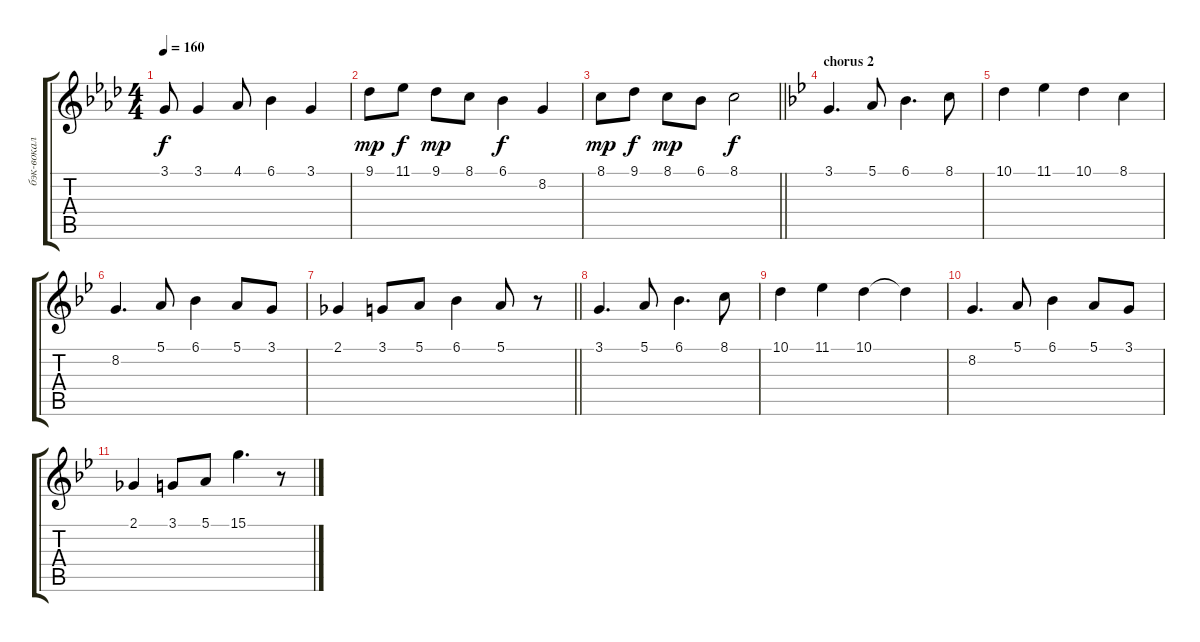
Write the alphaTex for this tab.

\track ("бэк-вокал" "бэк-вокал") {instrument fx7echoes}
\staff {score tabs}
\tuning (E4 B3 G3 D3 A2 E2) {hide}
\ts (4 4)
\tempo 160
\clef g2
\ks fminor
3.1.8{dy f} 3.1.4 4.1.8 6.1.4 3.1.4 |
9.1.8{dy mp} 11.1.8{dy f} 9.1.8{dy mp} 8.1.8 6.1.4{dy f} 8.2.4 |
\barLineRight lightlight
8.1.8{dy mp} 9.1.8{dy f} 8.1.8{dy mp} 6.1.8 8.1.2{dy f} |
\section ("" "chorus 2")
\ks gminor
3.1.4{d} 5.1.8 6.1.4{d} 8.1.8 |
10.1.4 11.1.4 10.1.4 8.1.4 |
8.2.4{d} 5.1.8 6.1.4 5.1.8 3.1.8 |
\barLineRight lightlight
2.1.4 3.1.8 5.1.8 6.1.4 5.1.8 r.8 |
3.1.4{d} 5.1.8 6.1.4{d} 8.1.8 |
10.1.4 11.1.4 10.1.4 10.1{t}.4 |
8.2.4{d} 5.1.8 6.1.4 5.1.8 3.1.8 |
2.1.4 3.1.8 5.1.8 15.1.4{d} r.8
